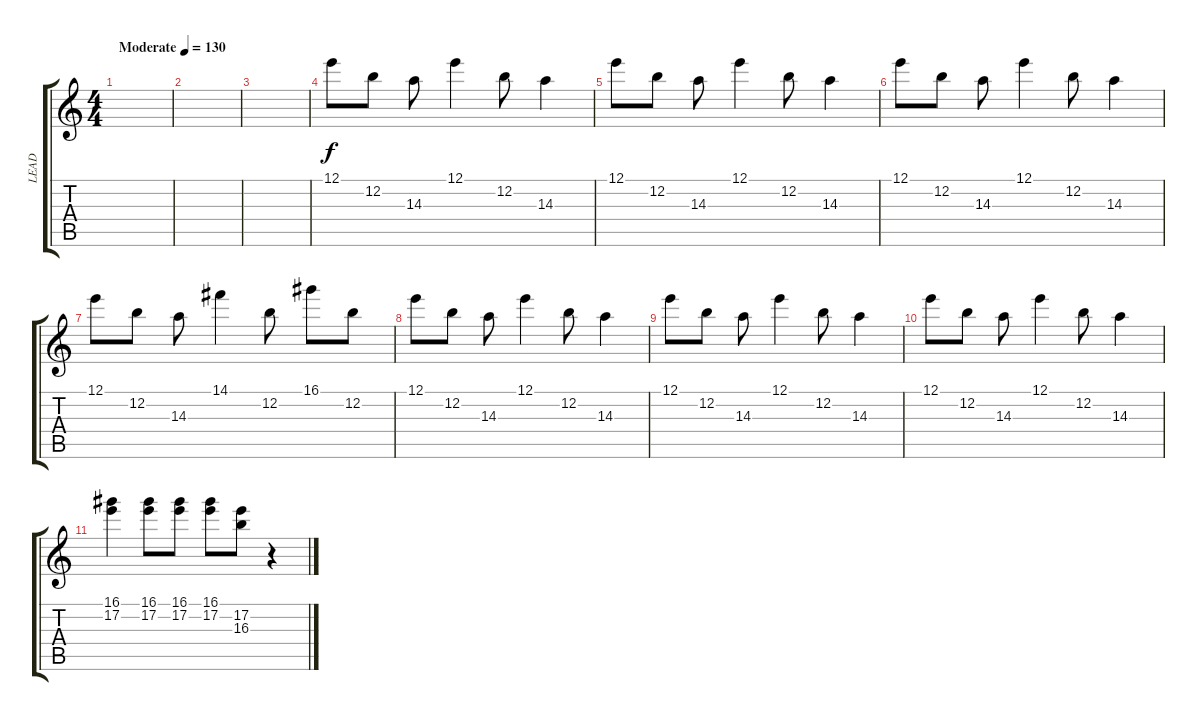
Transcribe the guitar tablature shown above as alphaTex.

\track ("LEAD" "LEAD") {instrument overdrivenguitar}
\staff {score tabs}
\tuning (E4 B3 G3 D3 A2 E2) {hide}
\ts (4 4)
\tempo (130 "Moderate")
\clef g2
\ks c
|
|
|
12.1.8 12.2.8 14.3.8 12.1.4 12.2.8 14.3.4 |
12.1.8 12.2.8 14.3.8 12.1.4 12.2.8 14.3.4 |
12.1.8 12.2.8 14.3.8 12.1.4 12.2.8 14.3.4 |
12.1.8 12.2.8 14.3.8 14.1.4 12.2.8 16.1.8 12.2.8 |
12.1.8 12.2.8 14.3.8 12.1.4 12.2.8 14.3.4 |
12.1.8 12.2.8 14.3.8 12.1.4 12.2.8 14.3.4 |
12.1.8 12.2.8 14.3.8 12.1.4 12.2.8 14.3.4 |
(16.1 17.2).4 (16.1 17.2).8 (16.1 17.2).8 (16.1 17.2).8 (17.2 16.3).8 r.4
